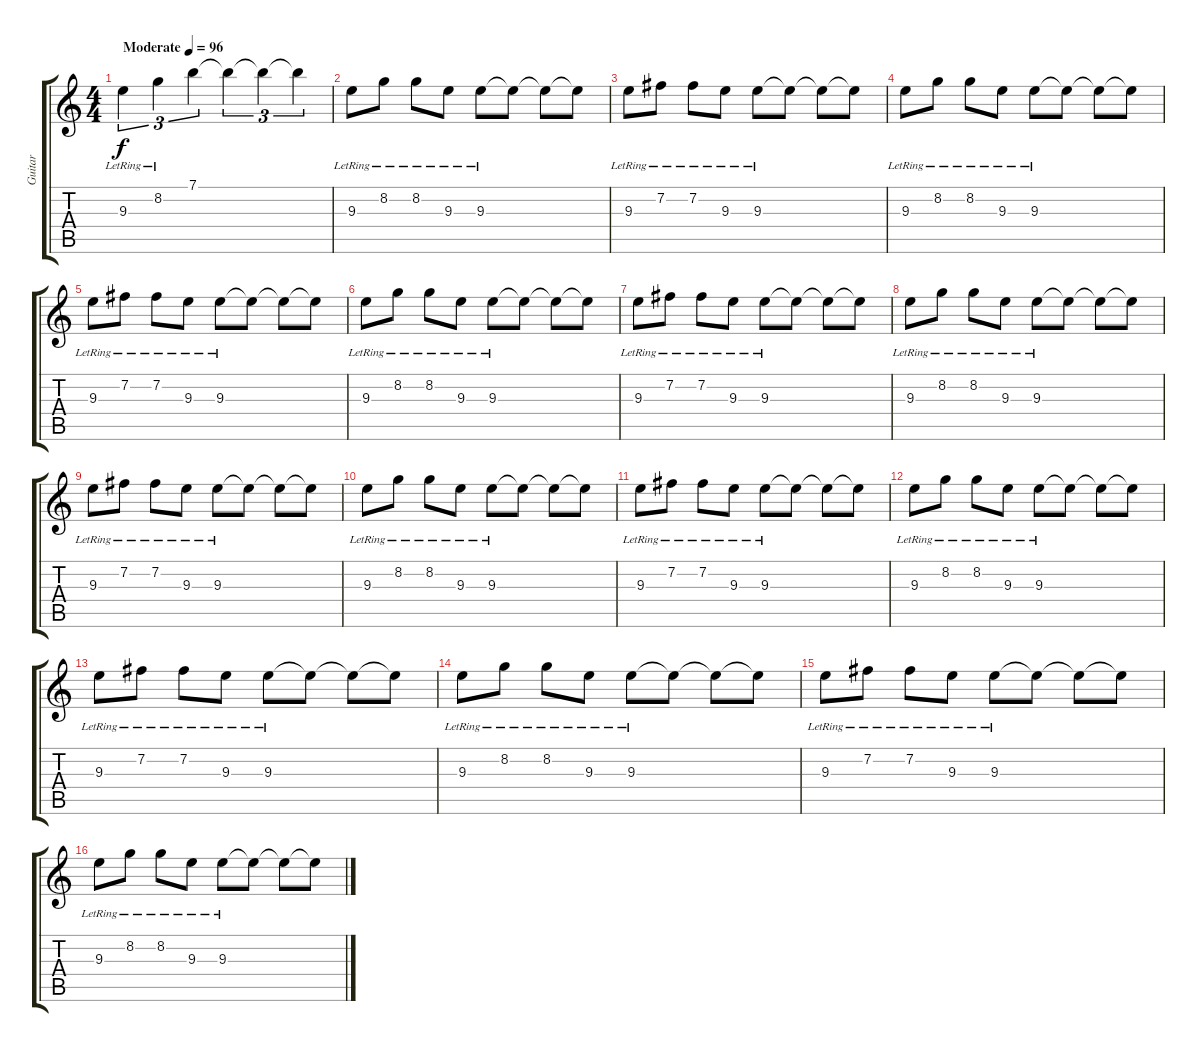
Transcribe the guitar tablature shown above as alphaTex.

\track ("Guitar" "Guitar") {instrument acousticguitarnylon}
\staff {score tabs}
\tuning (E4 B3 G3 D3 A2 E2) {hide}
\ts (4 4)
\tempo (96 "Moderate")
\clef g2
\ks c
9.3{lr}.4{tu (3 2) dy f volume 5 instrument acousticguitarnylon} 8.2{lr}.4{tu (3 2)} 7.1.4{tu (3 2)} 7.1{t}.4{tu (3 2)} 7.1{t}.4{tu (3 2)} 7.1{t}.4{tu (3 2)} |
9.3{lr}.8{volume 13} 8.2{lr}.8 8.2{lr}.8 9.3{lr}.8 9.3{lr}.8 9.3{t}.8 9.3{t}.8 9.3{t}.8 |
9.3{lr}.8 7.2{lr}.8 7.2{lr}.8 9.3{lr}.8 9.3{lr}.8 9.3{t}.8 9.3{t}.8 9.3{t}.8 |
9.3{lr}.8 8.2{lr}.8 8.2{lr}.8 9.3{lr}.8 9.3{lr}.8 9.3{t}.8 9.3{t}.8 9.3{t}.8 |
9.3{lr}.8 7.2{lr}.8 7.2{lr}.8 9.3{lr}.8 9.3{lr}.8 9.3{t}.8 9.3{t}.8 9.3{t}.8 |
9.3{lr}.8 8.2{lr}.8 8.2{lr}.8 9.3{lr}.8 9.3{lr}.8 9.3{t}.8 9.3{t}.8 9.3{t}.8 |
9.3{lr}.8 7.2{lr}.8 7.2{lr}.8 9.3{lr}.8 9.3{lr}.8 9.3{t}.8 9.3{t}.8 9.3{t}.8 |
9.3{lr}.8 8.2{lr}.8 8.2{lr}.8 9.3{lr}.8 9.3{lr}.8 9.3{t}.8 9.3{t}.8 9.3{t}.8 |
9.3{lr}.8 7.2{lr}.8 7.2{lr}.8 9.3{lr}.8 9.3{lr}.8 9.3{t}.8 9.3{t}.8 9.3{t}.8 |
9.3{lr}.8 8.2{lr}.8 8.2{lr}.8 9.3{lr}.8 9.3{lr}.8 9.3{t}.8 9.3{t}.8 9.3{t}.8 |
9.3{lr}.8 7.2{lr}.8 7.2{lr}.8 9.3{lr}.8 9.3{lr}.8 9.3{t}.8 9.3{t}.8 9.3{t}.8 |
9.3{lr}.8 8.2{lr}.8 8.2{lr}.8 9.3{lr}.8 9.3{lr}.8 9.3{t}.8 9.3{t}.8 9.3{t}.8 |
9.3{lr}.8 7.2{lr}.8 7.2{lr}.8 9.3{lr}.8 9.3{lr}.8 9.3{t}.8 9.3{t}.8 9.3{t}.8 |
9.3{lr}.8 8.2{lr}.8 8.2{lr}.8 9.3{lr}.8 9.3{lr}.8 9.3{t}.8 9.3{t}.8 9.3{t}.8 |
9.3{lr}.8 7.2{lr}.8 7.2{lr}.8 9.3{lr}.8 9.3{lr}.8 9.3{t}.8 9.3{t}.8 9.3{t}.8 |
9.3{lr}.8 8.2{lr}.8 8.2{lr}.8 9.3{lr}.8 9.3{lr}.8 9.3{t}.8 9.3{t}.8 9.3{t}.8
